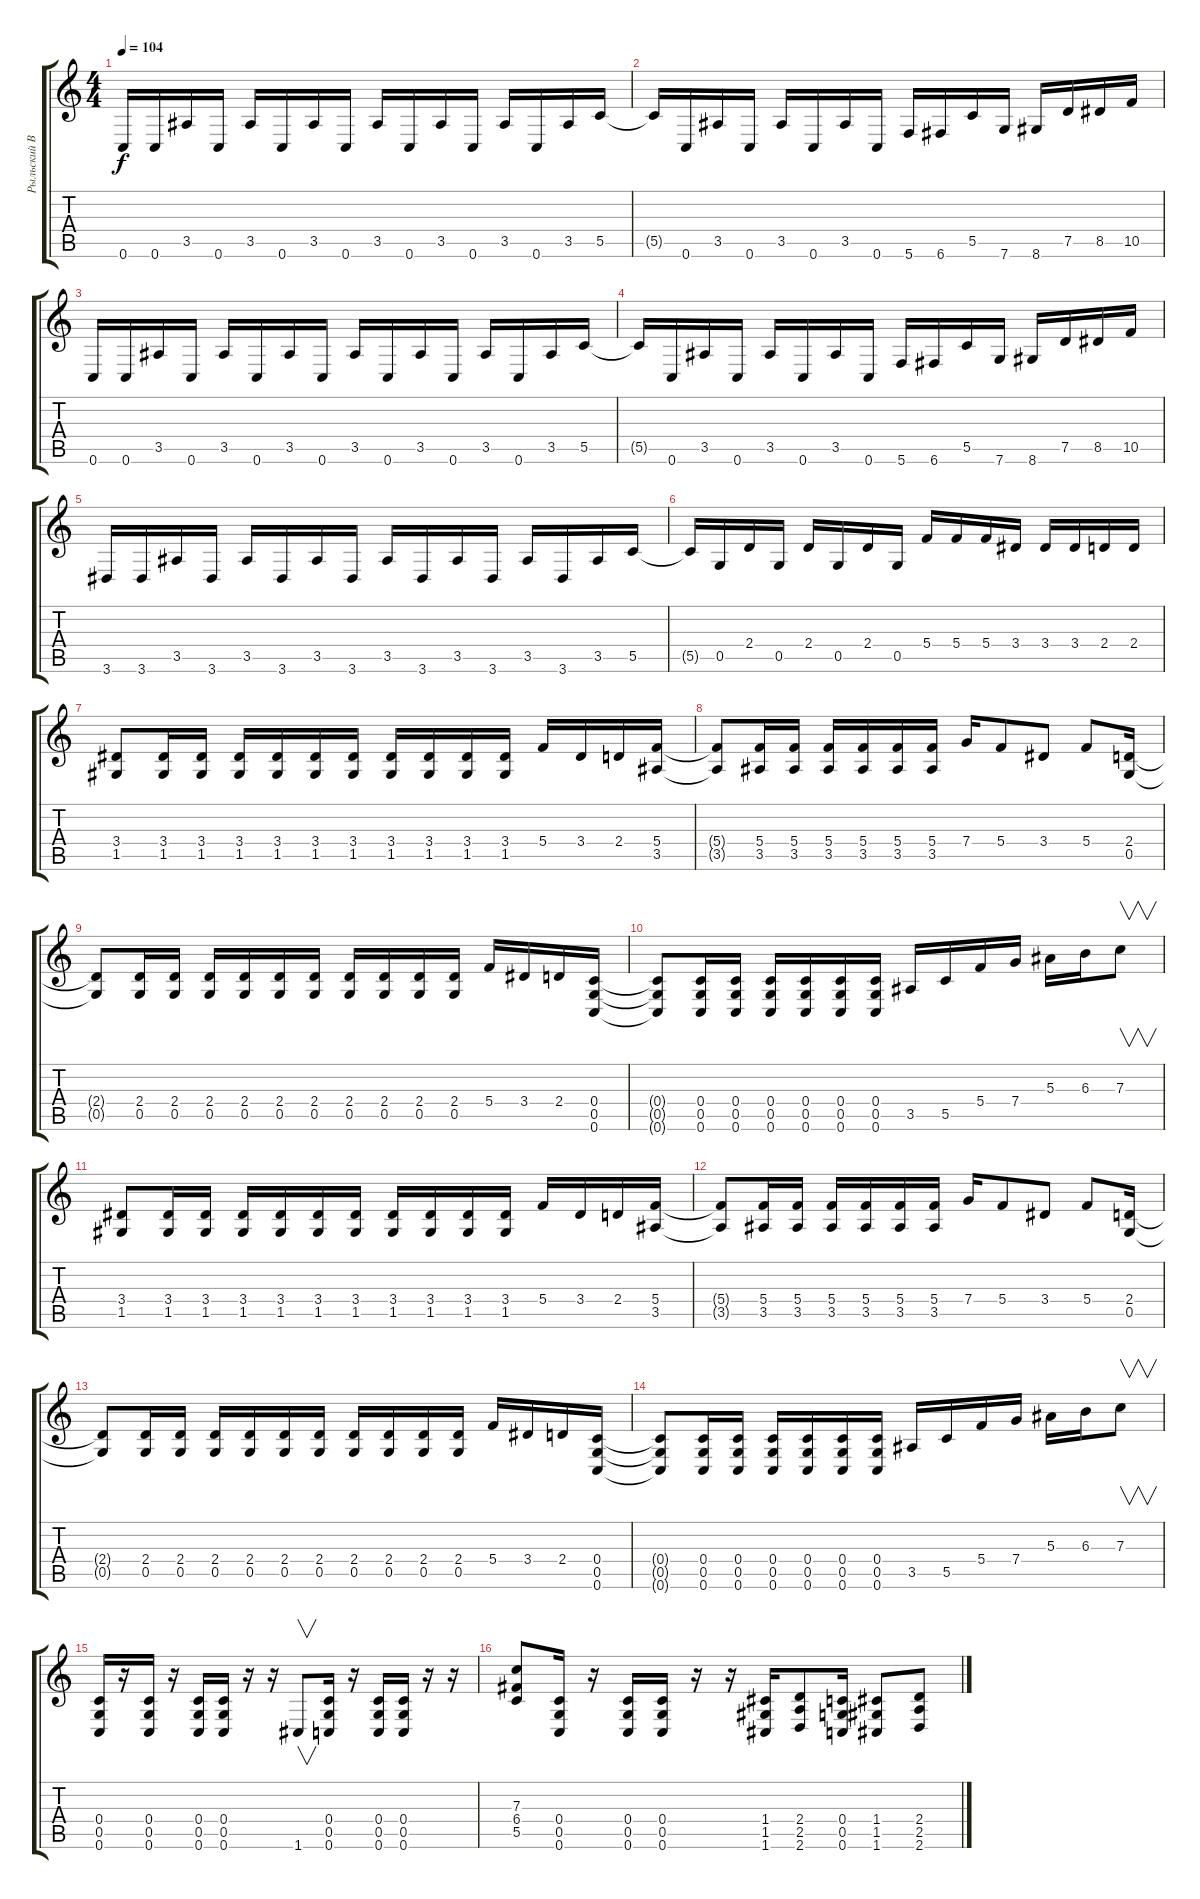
\track ("Рыльский Владислав" "Рыльский В") {instrument distortionguitar}
\staff {score tabs}
\tuning (D4 A3 F3 C3 G2 C2) {hide}
\ts (4 4)
\tempo 104
\clef g2
\ks c
0.6.16{dy f} 0.6.16 3.5.16 0.6.16 3.5.16 0.6.16 3.5.16 0.6.16 3.5.16 0.6.16 3.5.16 0.6.16 3.5.16 0.6.16 3.5.16 5.5.16 |
5.5{t}.16 0.6.16 3.5.16 0.6.16 3.5.16 0.6.16 3.5.16 0.6.16 5.6.16 6.6.16 5.5.16 7.6.16 8.6.16 7.5.16 8.5.16 10.5.16 |
0.6.16 0.6.16 3.5.16 0.6.16 3.5.16 0.6.16 3.5.16 0.6.16 3.5.16 0.6.16 3.5.16 0.6.16 3.5.16 0.6.16 3.5.16 5.5.16 |
5.5{t}.16 0.6.16 3.5.16 0.6.16 3.5.16 0.6.16 3.5.16 0.6.16 5.6.16 6.6.16 5.5.16 7.6.16 8.6.16 7.5.16 8.5.16 10.5.16 |
3.6.16 3.6.16 3.5.16 3.6.16 3.5.16 3.6.16 3.5.16 3.6.16 3.5.16 3.6.16 3.5.16 3.6.16 3.5.16 3.6.16 3.5.16 5.5.16 |
5.5{t}.16 0.5.16 2.4.16 0.5.16 2.4.16 0.5.16 2.4.16 0.5.16 5.4.16 5.4.16 5.4.16 3.4.16 3.4.16 3.4.16 2.4.16 2.4.16 |
(3.4 1.5).8 (3.4 1.5).16 (3.4 1.5).16 (3.4 1.5).16 (3.4 1.5).16 (3.4 1.5).16 (3.4 1.5).16 (3.4 1.5).16 (3.4 1.5).16 (3.4 1.5).16 (3.4 1.5).16 5.4.16 3.4.16 2.4.16 (5.4 3.5).16 |
(5.4{t} 3.5{t}).8 (5.4 3.5).16 (5.4 3.5).16 (5.4 3.5).16 (5.4 3.5).16 (5.4 3.5).16 (5.4 3.5).16 7.4.16 5.4.8 3.4.8 5.4.8 (2.4 0.5).16 |
(2.4{t} 0.5{t}).8 (2.4 0.5).16 (2.4 0.5).16 (2.4 0.5).16 (2.4 0.5).16 (2.4 0.5).16 (2.4 0.5).16 (2.4 0.5).16 (2.4 0.5).16 (2.4 0.5).16 (2.4 0.5).16 5.4.16 3.4.16 2.4.16 (0.4 0.5 0.6).16 |
(0.4{t} 0.5{t} 0.6{t}).8 (0.4 0.5 0.6).16 (0.4 0.5 0.6).16 (0.4 0.5 0.6).16 (0.4 0.5 0.6).16 (0.4 0.5 0.6).16 (0.4 0.5 0.6).16 3.5.16 5.5.16 5.4.16 7.4.16 5.3.16 6.3.16 7.3.8{v} |
(3.4 1.5).8 (3.4 1.5).16 (3.4 1.5).16 (3.4 1.5).16 (3.4 1.5).16 (3.4 1.5).16 (3.4 1.5).16 (3.4 1.5).16 (3.4 1.5).16 (3.4 1.5).16 (3.4 1.5).16 5.4.16 3.4.16 2.4.16 (5.4 3.5).16 |
(5.4{t} 3.5{t}).8 (5.4 3.5).16 (5.4 3.5).16 (5.4 3.5).16 (5.4 3.5).16 (5.4 3.5).16 (5.4 3.5).16 7.4.16 5.4.8 3.4.8 5.4.8 (2.4 0.5).16 |
(2.4{t} 0.5{t}).8 (2.4 0.5).16 (2.4 0.5).16 (2.4 0.5).16 (2.4 0.5).16 (2.4 0.5).16 (2.4 0.5).16 (2.4 0.5).16 (2.4 0.5).16 (2.4 0.5).16 (2.4 0.5).16 5.4.16 3.4.16 2.4.16 (0.4 0.5 0.6).16 |
(0.4{t} 0.5{t} 0.6{t}).8 (0.4 0.5 0.6).16 (0.4 0.5 0.6).16 (0.4 0.5 0.6).16 (0.4 0.5 0.6).16 (0.4 0.5 0.6).16 (0.4 0.5 0.6).16 3.5.16 5.5.16 5.4.16 7.4.16 5.3.16 6.3.16 7.3.8{v} |
(0.4 0.5 0.6).16 r.16 (0.4 0.5 0.6).16 r.16 (0.4 0.5 0.6).16 (0.4 0.5 0.6).16 r.16 r.16 1.6.8{v} (0.4 0.5 0.6).16 r.16 (0.4 0.5 0.6).16 (0.4 0.5 0.6).16 r.16 r.16 |
(7.3 6.4 5.5).8 (0.4 0.5 0.6).16 r.16 (0.4 0.5 0.6).16 (0.4 0.5 0.6).16 r.16 r.16 (1.4 1.5 1.6).16 (2.4 2.5 2.6).8 (0.4 0.5 0.6).16 (1.4 1.5 1.6).8 (2.4 2.5 2.6).8
